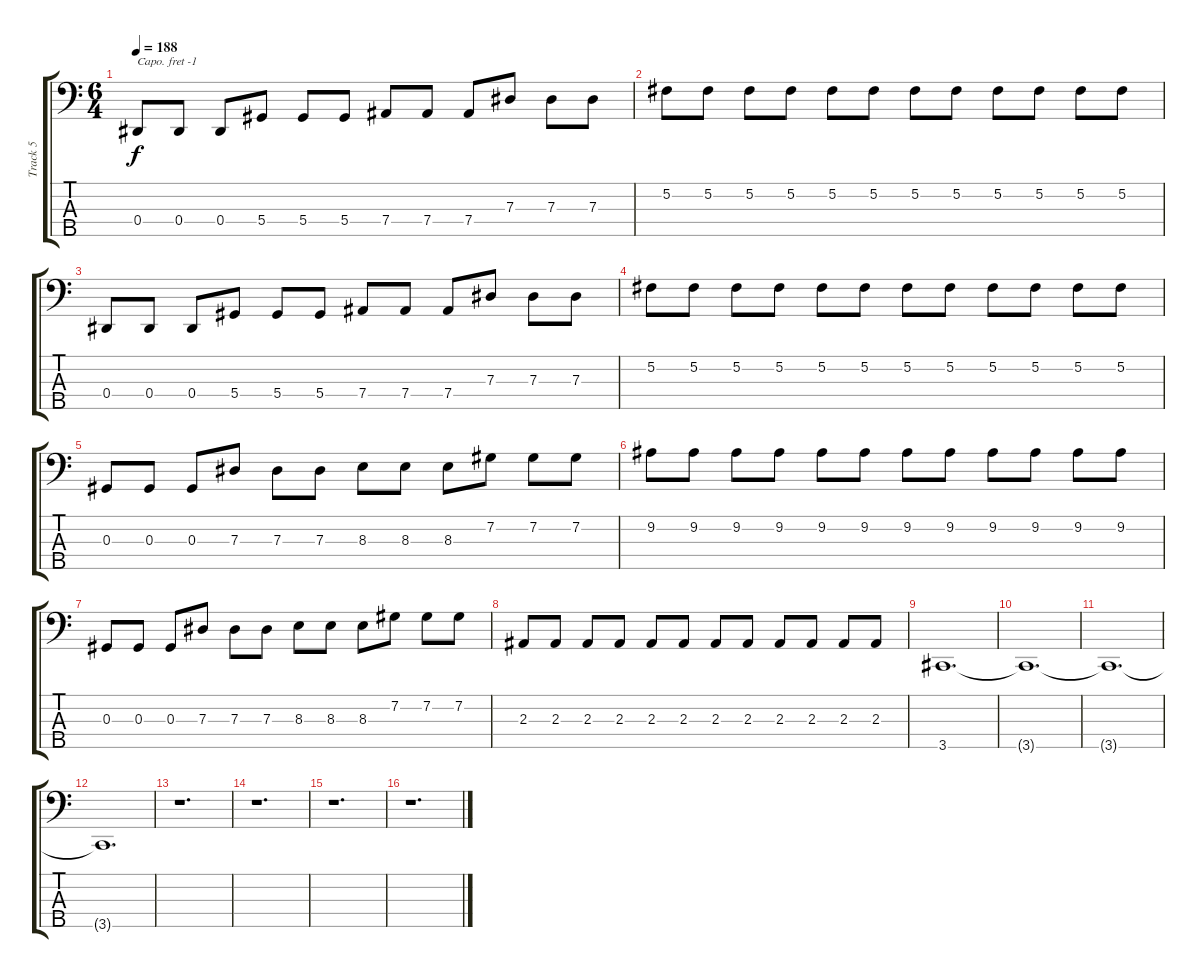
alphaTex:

\track ("Track 5" "Track 5") {instrument electricbassfinger}
\staff {score tabs}
\capo -1
\tuning (G2 D2 A1 E1 B0) {hide}
\ts (6 4)
\tempo 188
\clef f4
\ks c
0.4.8{dy f} 0.4.8 0.4.8 5.4.8 5.4.8 5.4.8 7.4.8 7.4.8 7.4.8 7.3.8 7.3.8 7.3.8 |
5.2.8 5.2.8 5.2.8 5.2.8 5.2.8 5.2.8 5.2.8 5.2.8 5.2.8 5.2.8 5.2.8 5.2.8 |
0.4.8 0.4.8 0.4.8 5.4.8 5.4.8 5.4.8 7.4.8 7.4.8 7.4.8 7.3.8 7.3.8 7.3.8 |
5.2.8 5.2.8 5.2.8 5.2.8 5.2.8 5.2.8 5.2.8 5.2.8 5.2.8 5.2.8 5.2.8 5.2.8 |
0.3.8 0.3.8 0.3.8 7.3.8 7.3.8 7.3.8 8.3.8 8.3.8 8.3.8 7.2.8 7.2.8 7.2.8 |
9.2.8 9.2.8 9.2.8 9.2.8 9.2.8 9.2.8 9.2.8 9.2.8 9.2.8 9.2.8 9.2.8 9.2.8 |
0.3.8 0.3.8 0.3.8 7.3.8 7.3.8 7.3.8 8.3.8 8.3.8 8.3.8 7.2.8 7.2.8 7.2.8 |
2.3.8 2.3.8 2.3.8 2.3.8 2.3.8 2.3.8 2.3.8 2.3.8 2.3.8 2.3.8 2.3.8 2.3.8 |
3.5.1{d} |
3.5{t}.1{d} |
3.5{t}.1{d} |
3.5{t}.1{d} |
r.1{d} |
r.1{d} |
r.1{d} |
r.1{d}
